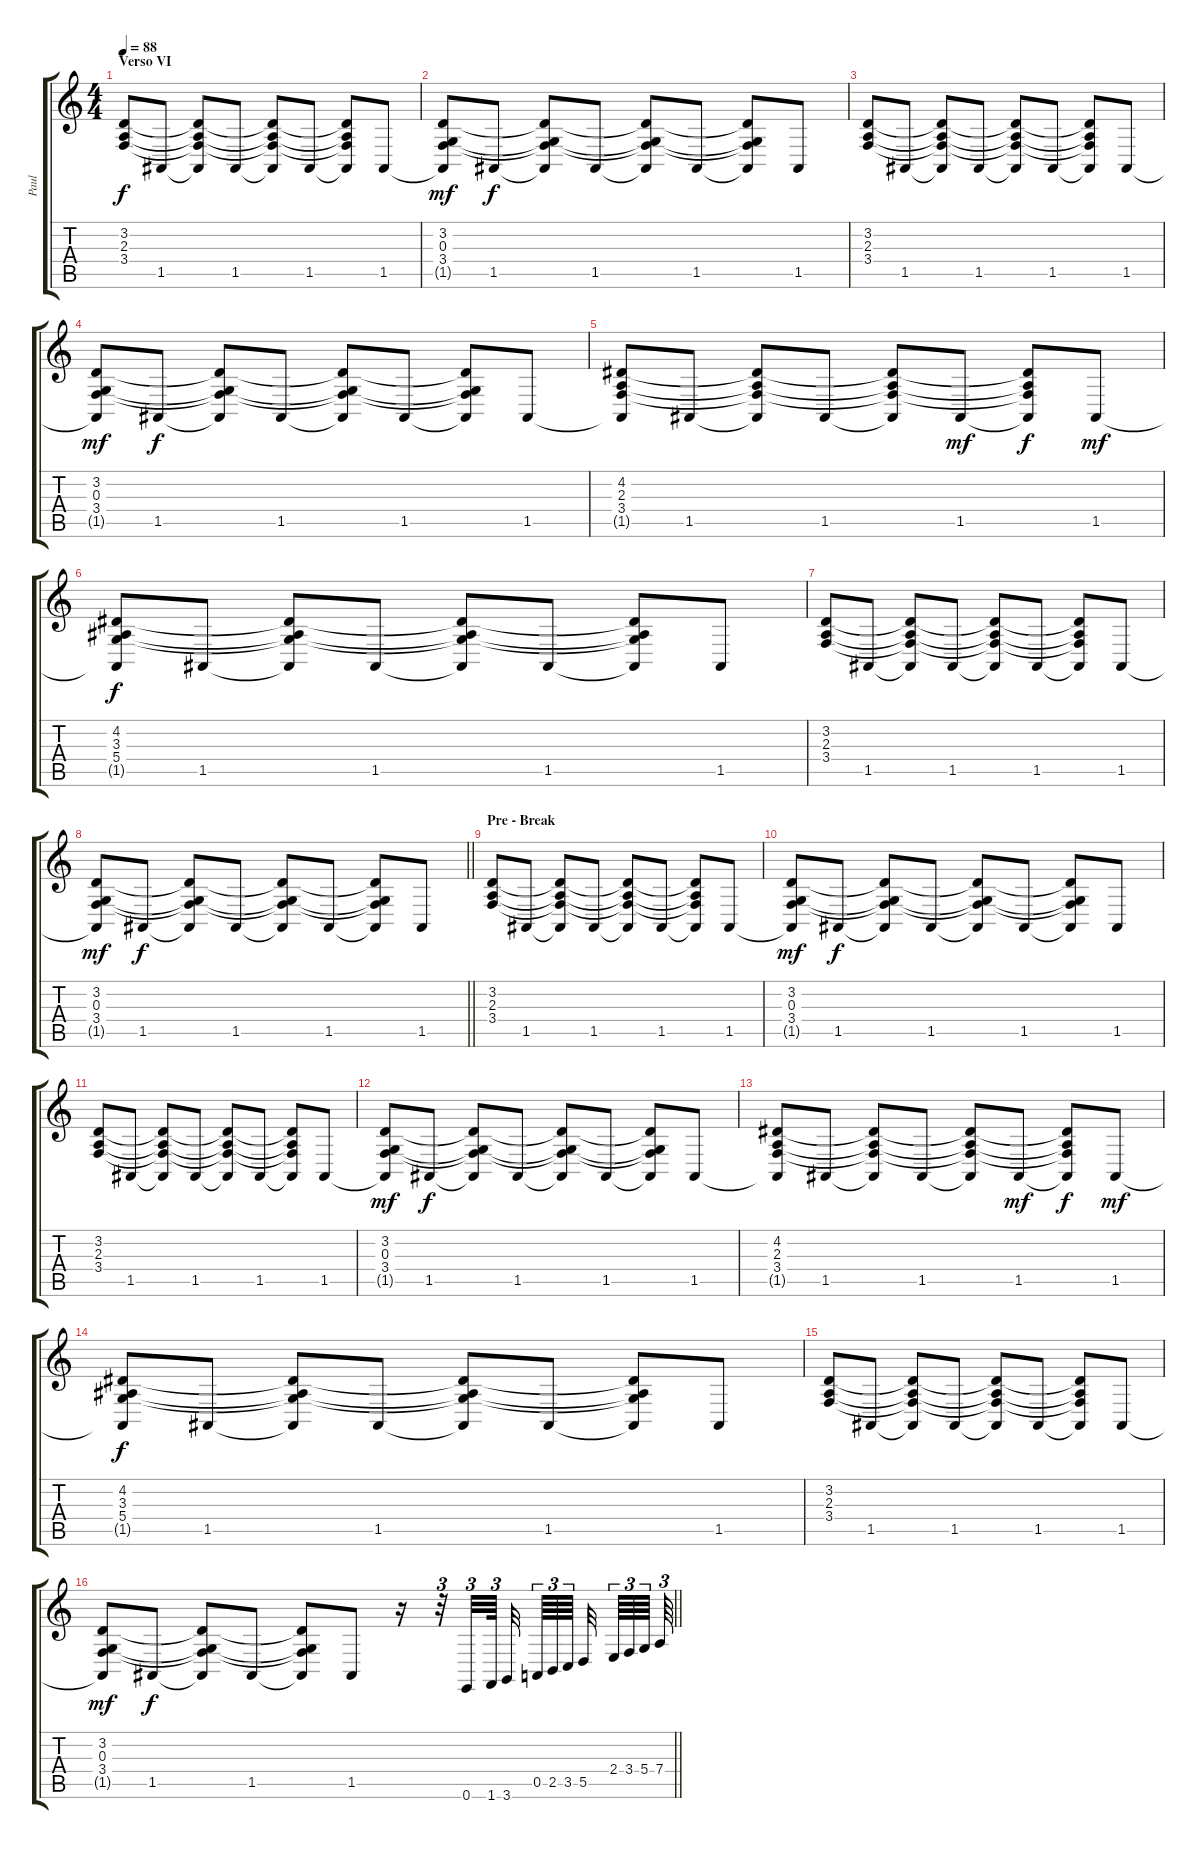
\track ("Paul" "Paul") {instrument brightacousticpiano}
\staff {score tabs}
\tuning (E4 B3 G3 D3 A2 E2) {hide}
\ts (4 4)
\section ("" "Verso VI")
\tempo 88
\clef g2
\ks c
(3.2 2.3 3.4).8{dy f} 1.5.8 (3.2{t} 2.3{t} 3.4{t} 1.5{t}).8 1.5.8 (3.2{t} 2.3{t} 3.4{t} 1.5{t}).8 1.5.8 (3.2{t} 2.3{t} 3.4{t} 1.5{t}).8 1.5.8 |
(3.2 0.3 3.4 1.5{t}).8{dy mf} 1.5.8{dy f} (3.2{t} 0.3{t} 3.4{t} 1.5{t}).8 1.5.8 (3.2{t} 0.3{t} 3.4{t} 1.5{t}).8 1.5.8 (3.2{t} 0.3{t} 3.4{t} 1.5{t}).8 1.5.8 |
(3.2 2.3 3.4).8 1.5.8 (3.2{t} 2.3{t} 3.4{t} 1.5{t}).8 1.5.8 (3.2{t} 2.3{t} 3.4{t} 1.5{t}).8 1.5.8 (3.2{t} 2.3{t} 3.4{t} 1.5{t}).8 1.5.8 |
(3.2 0.3 3.4 1.5{t}).8{dy mf} 1.5.8{dy f} (3.2{t} 0.3{t} 3.4{t} 1.5{t}).8 1.5.8 (3.2{t} 0.3{t} 3.4{t} 1.5{t}).8 1.5.8 (3.2{t} 0.3{t} 3.4{t} 1.5{t}).8 1.5.8 |
(4.2 2.3 3.4 1.5{t}).8 1.5.8 (4.2{t} 2.3{t} 3.4{t} 1.5{t}).8 1.5.8 (4.2{t} 2.3{t} 3.4{t} 1.5{t}).8 1.5.8{dy mf} (4.2{t} 2.3{t} 3.4{t} 1.5{t}).8{dy f} 1.5.8{dy mf} |
(4.2 3.3 5.4 1.5{t}).8{dy f} 1.5.8 (4.2{t} 3.3{t} 5.4{t} 1.5{t}).8 1.5.8 (4.2{t} 3.3{t} 5.4{t} 1.5{t}).8 1.5.8 (4.2{t} 3.3{t} 5.4{t} 1.5{t}).8 1.5.8 |
(3.2 2.3 3.4).8 1.5.8 (3.2{t} 2.3{t} 3.4{t} 1.5{t}).8 1.5.8 (3.2{t} 2.3{t} 3.4{t} 1.5{t}).8 1.5.8 (3.2{t} 2.3{t} 3.4{t} 1.5{t}).8 1.5.8 |
\barLineRight lightlight
(3.2 0.3 3.4 1.5{t}).8{dy mf} 1.5.8{dy f} (3.2{t} 0.3{t} 3.4{t} 1.5{t}).8 1.5.8 (3.2{t} 0.3{t} 3.4{t} 1.5{t}).8 1.5.8 (3.2{t} 0.3{t} 3.4{t} 1.5{t}).8 1.5.8 |
\section ("" "Pre - Break")
(3.2 2.3 3.4).8 1.5.8 (3.2{t} 2.3{t} 3.4{t} 1.5{t}).8 1.5.8 (3.2{t} 2.3{t} 3.4{t} 1.5{t}).8 1.5.8 (3.2{t} 2.3{t} 3.4{t} 1.5{t}).8 1.5.8 |
(3.2 0.3 3.4 1.5{t}).8{dy mf} 1.5.8{dy f} (3.2{t} 0.3{t} 3.4{t} 1.5{t}).8 1.5.8 (3.2{t} 0.3{t} 3.4{t} 1.5{t}).8 1.5.8 (3.2{t} 0.3{t} 3.4{t} 1.5{t}).8 1.5.8 |
(3.2 2.3 3.4).8 1.5.8 (3.2{t} 2.3{t} 3.4{t} 1.5{t}).8 1.5.8 (3.2{t} 2.3{t} 3.4{t} 1.5{t}).8 1.5.8 (3.2{t} 2.3{t} 3.4{t} 1.5{t}).8 1.5.8 |
(3.2 0.3 3.4 1.5{t}).8{dy mf} 1.5.8{dy f} (3.2{t} 0.3{t} 3.4{t} 1.5{t}).8 1.5.8 (3.2{t} 0.3{t} 3.4{t} 1.5{t}).8 1.5.8 (3.2{t} 0.3{t} 3.4{t} 1.5{t}).8 1.5.8 |
(4.2 2.3 3.4 1.5{t}).8 1.5.8 (4.2{t} 2.3{t} 3.4{t} 1.5{t}).8 1.5.8 (4.2{t} 2.3{t} 3.4{t} 1.5{t}).8 1.5.8{dy mf} (4.2{t} 2.3{t} 3.4{t} 1.5{t}).8{dy f} 1.5.8{dy mf} |
(4.2 3.3 5.4 1.5{t}).8{dy f} 1.5.8 (4.2{t} 3.3{t} 5.4{t} 1.5{t}).8 1.5.8 (4.2{t} 3.3{t} 5.4{t} 1.5{t}).8 1.5.8 (4.2{t} 3.3{t} 5.4{t} 1.5{t}).8 1.5.8 |
(3.2 2.3 3.4).8 1.5.8 (3.2{t} 2.3{t} 3.4{t} 1.5{t}).8 1.5.8 (3.2{t} 2.3{t} 3.4{t} 1.5{t}).8 1.5.8 (3.2{t} 2.3{t} 3.4{t} 1.5{t}).8 1.5.8 |
\barLineRight lightlight
(3.2 0.3 3.4 1.5{t}).8{dy mf} 1.5.8{dy f} (3.2{t} 0.3{t} 3.4{t} 1.5{t}).8 1.5.8 (3.2{t} 0.3{t} 3.4{t} 1.5{t}).8 1.5.8 r.16 r.32{tu (3 2)} 0.6.32{tu (3 2)} 1.6.64{tu (3 2) beam splitsecondary} 3.6.32{beam splitsecondary} 0.5.64{tu (3 2)} 2.5.64{tu (3 2)} 3.5.64{tu (3 2) beam splitsecondary} 5.5.32{beam splitsecondary} 2.4.64{tu (3 2)} 3.4.64{tu (3 2)} 5.4.64{tu (3 2) beam splitsecondary} 7.4.64{tu (3 2)}
